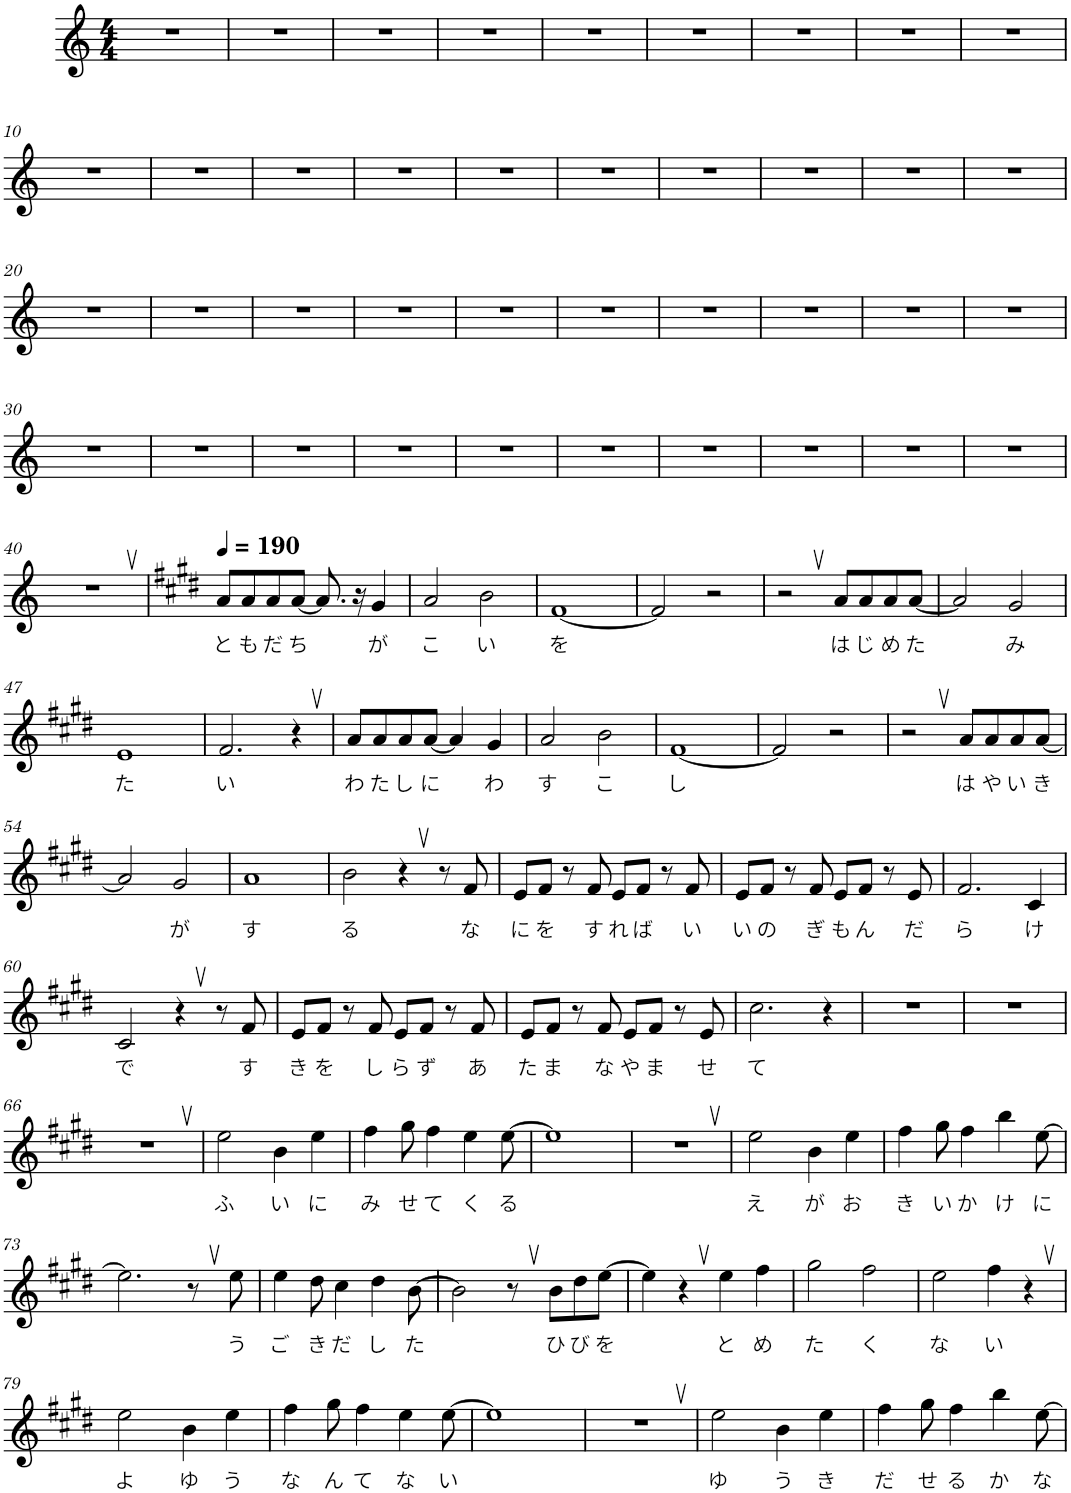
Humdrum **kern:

**kern	**text
*part1	*part1
*staff1	*staff1
*I"ピアノ, melo_main	*
*clefG2	*
*k[]	*
*M4/4	*
=1	=1
1r	.
=2	=2
1r	.
=3	=3
1r	.
=4	=4
1r	.
=5	=5
1r	.
=6	=6
1r	.
=7	=7
1r	.
=8	=8
1r	.
=9	=9
1r	.
!!LO:LB:g=z
=10	=10
1r	.
=11	=11
1r	.
=12	=12
1r	.
=13	=13
1r	.
=14	=14
1r	.
=15	=15
1r	.
=16	=16
1r	.
=17	=17
1r	.
=18	=18
1r	.
=19	=19
1r	.
!!LO:LB:g=z
=20	=20
1r	.
=21	=21
1r	.
=22	=22
1r	.
=23	=23
1r	.
=24	=24
1r	.
=25	=25
1r	.
=26	=26
1r	.
=27	=27
1r	.
=28	=28
1r	.
=29	=29
1r	.
!!LO:LB:g=z
=30	=30
1r	.
=31	=31
1r	.
=32	=32
1r	.
=33	=33
1r	.
=34	=34
1r	.
=35	=35
1r	.
=36	=36
1r	.
=37	=37
1r	.
=38	=38
1r	.
=39	=39
1r	.
!!LO:LB:g=z
=40	=40
1r	.
=41	=41
*k[f#c#g#d#]	*
*MM190	*
!	!LO:LY:b
8a/L	と
!	!LO:LY:b
8a/	も
!	!LO:LY:b
8a/	だ
!	!LO:LY:b
[8a/J	ち
8.a/]	.
16r	.
!	!LO:LY:b
4g#/	が
=42	=42
!	!LO:LY:b
2a/	こ
!	!LO:LY:b
2b\	い
=43	=43
!	!LO:LY:b
[1f#	を
=44	=44
2f#/]	.
2r	.
=45	=45
2r	.
!	!LO:LY:b
8a/L	は
!	!LO:LY:b
8a/	じ
!	!LO:LY:b
8a/	め
!	!LO:LY:b
[8a/J	た
=46	=46
2a/]	.
!	!LO:LY:b
2g#/	み
!!LO:LB:g=z
=47	=47
!	!LO:LY:b
1e	た
=48	=48
!	!LO:LY:b
2.f#/	い
4r	.
=49	=49
!	!LO:LY:b
8a/L	わ
!	!LO:LY:b
8a/	た
!	!LO:LY:b
8a/	し
!	!LO:LY:b
[8a/J	に
4a/]	.
!	!LO:LY:b
4g#/	わ
=50	=50
!	!LO:LY:b
2a/	す
!	!LO:LY:b
2b\	こ
=51	=51
!	!LO:LY:b
[1f#	し
=52	=52
2f#/]	.
2r	.
=53	=53
2r	.
!	!LO:LY:b
8a/L	は
!	!LO:LY:b
8a/	や
!	!LO:LY:b
8a/	い
!	!LO:LY:b
[8a/J	き
!!LO:LB:g=z
=54	=54
2a/]	.
!	!LO:LY:b
2g#/	が
=55	=55
!	!LO:LY:b
1a	す
=56	=56
!	!LO:LY:b
2b\	る
4r	.
8r	.
!	!LO:LY:b
8f#/	な
=57	=57
!	!LO:LY:b
8e/L	に
!	!LO:LY:b
8f#/J	を
8r	.
!	!LO:LY:b
8f#/	す
!	!LO:LY:b
8e/L	れ
!	!LO:LY:b
8f#/J	ば
8r	.
!	!LO:LY:b
8f#/	い
=58	=58
!	!LO:LY:b
8e/L	い
!	!LO:LY:b
8f#/J	の
8r	.
!	!LO:LY:b
8f#/	ぎ
!	!LO:LY:b
8e/L	も
!	!LO:LY:b
8f#/J	ん
8r	.
!	!LO:LY:b
8e/	だ
=59	=59
!	!LO:LY:b
2.f#/	ら
!	!LO:LY:b
4c#/	け
!!LO:LB:g=z
=60	=60
!	!LO:LY:b
2c#/	で
4r	.
8r	.
!	!LO:LY:b
8f#/	す
=61	=61
!	!LO:LY:b
8e/L	き
!	!LO:LY:b
8f#/J	を
8r	.
!	!LO:LY:b
8f#/	し
!	!LO:LY:b
8e/L	ら
!	!LO:LY:b
8f#/J	ず
8r	.
!	!LO:LY:b
8f#/	あ
=62	=62
!	!LO:LY:b
8e/L	た
!	!LO:LY:b
8f#/J	ま
8r	.
!	!LO:LY:b
8f#/	な
!	!LO:LY:b
8e/L	や
!	!LO:LY:b
8f#/J	ま
8r	.
!	!LO:LY:b
8e/	せ
=63	=63
!	!LO:LY:b
2.cc#\	て
4r	.
=64	=64
1r	.
=65	=65
1r	.
!!LO:LB:g=z
=66	=66
1r	.
=67	=67
!	!LO:LY:b
2ee\	ふ
!	!LO:LY:b
4b\	い
!	!LO:LY:b
4ee\	に
=68	=68
!	!LO:LY:b
4ff#\	み
!	!LO:LY:b
8gg#\	せ
!	!LO:LY:b
4ff#\	て
!	!LO:LY:b
4ee\	く
!	!LO:LY:b
[8ee\	る
=69	=69
1ee]	.
=70	=70
1r	.
=71	=71
!	!LO:LY:b
2ee\	え
!	!LO:LY:b
4b\	が
!	!LO:LY:b
4ee\	お
=72	=72
!	!LO:LY:b
4ff#\	き
!	!LO:LY:b
8gg#\	い
!	!LO:LY:b
4ff#\	か
!	!LO:LY:b
4bb\	け
!	!LO:LY:b
[8ee\	に
!!LO:LB:g=z
=73	=73
2.ee\]	.
8r	.
!	!LO:LY:b
8ee\	う
=74	=74
!	!LO:LY:b
4ee\	ご
!	!LO:LY:b
8dd#\	き
!	!LO:LY:b
4cc#\	だ
!	!LO:LY:b
4dd#\	し
!	!LO:LY:b
[8b\	た
=75	=75
2b\]	.
8r	.
!	!LO:LY:b
8b\L	ひ
!	!LO:LY:b
8dd#\	び
!	!LO:LY:b
[8ee\J	を
=76	=76
4ee\]	.
4r	.
!	!LO:LY:b
4ee\	と
!	!LO:LY:b
4ff#\	め
=77	=77
!	!LO:LY:b
2gg#\	た
!	!LO:LY:b
2ff#\	く
=78	=78
!	!LO:LY:b
2ee\	な
!	!LO:LY:b
4ff#\	い
4r	.
!!LO:LB:g=z
=79	=79
!	!LO:LY:b
2ee\	よ
!	!LO:LY:b
4b\	ゆ
!	!LO:LY:b
4ee\	う
=80	=80
!	!LO:LY:b
4ff#\	な
!	!LO:LY:b
8gg#\	ん
!	!LO:LY:b
4ff#\	て
!	!LO:LY:b
4ee\	な
!	!LO:LY:b
[8ee\	い
=81	=81
1ee]	.
=82	=82
1r	.
=83	=83
!	!LO:LY:b
2ee\	ゆ
!	!LO:LY:b
4b\	う
!	!LO:LY:b
4ee\	き
=84	=84
!	!LO:LY:b
4ff#\	だ
!	!LO:LY:b
8gg#\	せ
!	!LO:LY:b
4ff#\	る
!	!LO:LY:b
4bb\	か
!	!LO:LY:b
[8ee\	な
=	=
*-	*-
